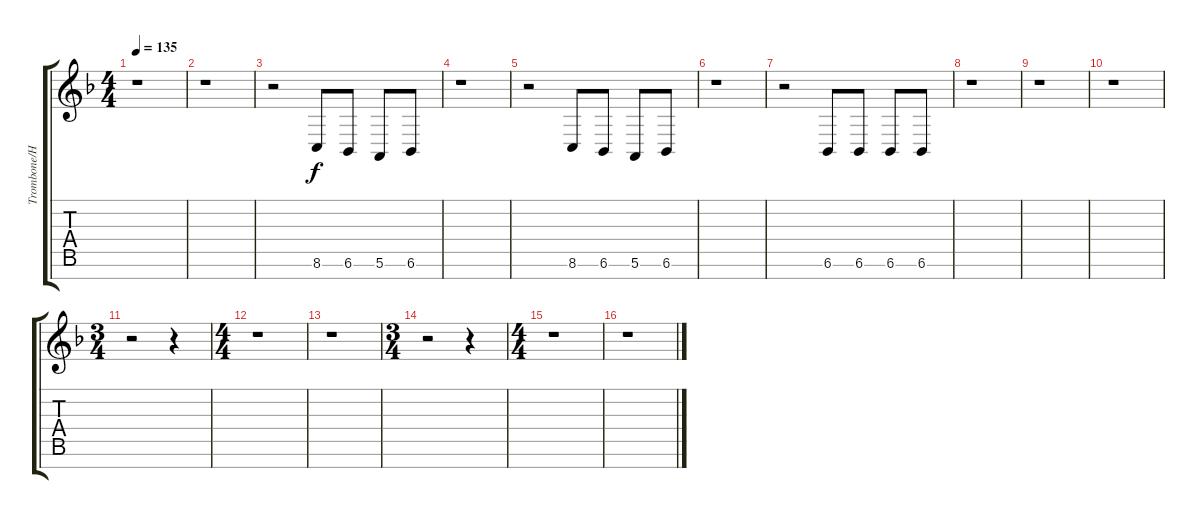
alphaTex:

\track ("Trombone/Horn" "Trombone/H") {instrument trombone}
\staff {score tabs}
\tuning (E4 B3 G3 D3 A2 E2 B1) {hide}
\ts (4 4)
\tempo 135
\clef g2
\ks dminor
r.1{dy f} |
r.1 |
r.2 8.6.8 6.6.8 5.6.8 6.6.8 |
r.1 |
r.2 8.6.8 6.6.8 5.6.8 6.6.8 |
r.1 |
r.2 6.6.8 6.6.8 6.6.8 6.6.8 |
r.1 |
r.1 |
r.1 |
\ts (3 4)
r.2 r.4 |
\ts (4 4)
r.1 |
r.1 |
\ts (3 4)
r.2 r.4 |
\ts (4 4)
r.1 |
r.1
